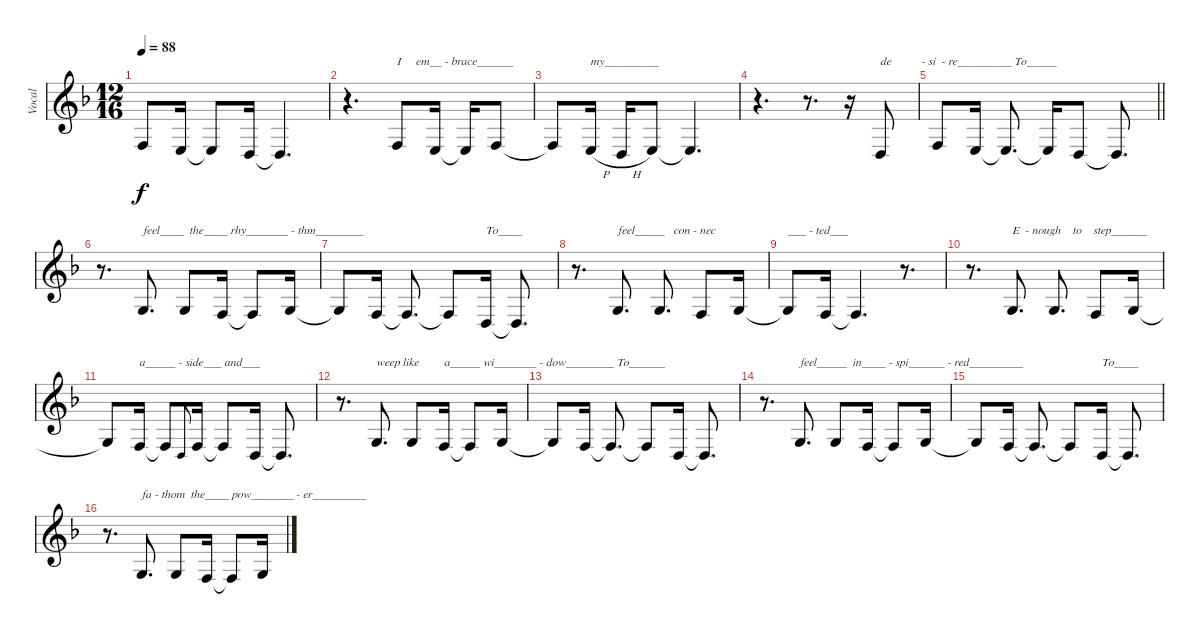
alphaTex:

\track ("Vocal" "Vocal") {instrument tuba}
\staff {score}
\tuning (E4 B3 G3 D3 A2 E2) {hide}
\ts (12 16)
\tempo 88
\clef g2
\ks dminor
3.4.8{dy f} 2.4.16 2.4{t}.8 0.4.16 0.4{t}.4{d} |
r.4{d} 3.4.8{txt "I     em__ - brace______"} 2.4.16 2.4{t}.16 3.4.8 |
3.4{t}.8 2.4{h}.16{txt "my_________"} 0.4{h}.16 2.4.8 2.4{t}.4{d} |
r.4{d} r.8{d} r.16 0.4.8{txt "de          - si  - re_________ To_____"} |
\barLineRight lightlight
3.4.8 2.4.16 2.4{t}.8{d} 2.4{t}.16 0.4.8 0.4{t}.8{d} |
r.8{d} 0.3.8{d txt "feel____  the____ rhy_______ - thm________"} 0.3.8 3.4.16 3.4{t}.8 0.3.16 |
0.3{t}.8 3.4.16 3.4{t}.8{d} 3.4{t}.8 0.4.16{txt "To____"} 0.4{t}.8{d} |
r.8{d} 0.3.8{d txt "feel_____   con - nec"} 0.3.8{d} 3.4.8 0.3.16 |
0.3{t}.8{txt "___ - ted___"} 3.4.16 3.4{t}.4{d} r.8{d} |
r.8{d} 0.3.8{d txt "E  - nough    to    step______"} 0.3.8{d} 3.4.8 0.3.16 |
0.3{t}.8 3.4.16{txt "a_____ - side___ and___"} 3.4{t}.8 0.4.8{gr onbeat} 3.4.16 3.4{t}.8 0.4.16 0.4{t}.8{d} |
r.8{d} 0.3.8{d txt "weep like"} 0.3.8 3.4.16{txt "a_____ wi_______ - dow________ To______"} 3.4{t}.8 0.3.16 |
0.3{t}.8 3.4.16 3.4{t}.8{d} 3.4{t}.8 0.4.16 0.4{t}.8{d} |
r.8{d} 0.3.8{d txt "feel_____  in____ - spi______ - red_________"} 0.3.8 3.4.16 3.4{t}.8 0.3.16 |
0.3{t}.8 3.4.16 3.4{t}.8{d} 3.4{t}.8 0.4.16{txt "To____"} 0.4{t}.8{d} |
r.8{d} 0.3.8{d txt "fa - thom  the____ pow_______ - er_________"} 0.3.8 3.4.16 3.4{t}.8 0.3.16
